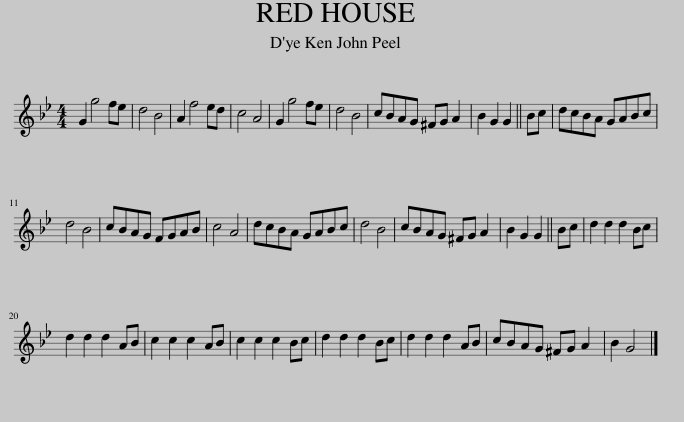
X:1
L:1/8
M:4/4
I:linebreak $
K:Gmin
V:1 treble
V:1
 G2 g4 fe | d4 B4 | A2 f4 ed | c4 A4 | G2 g4 fe | %5
 d4 B4 | cBAG ^FG A2 | B2 G2 G2 || Bc | dcBA GABc |$ %10
 d4 B4 | cBAG FGAB | c4 A4 | dcBA GABc | d4 B4 | %15
 cBAG ^FG A2 | B2 G2 G2 || Bc | d2 d2 d2 Bc |$ d2 d2 d2 AB | %20
 c2 c2 c2 AB | c2 c2 c2 Bc | d2 d2 d2 Bc | d2 d2 d2 AB | cBAG ^FG A2 | %25
 B2 G4 |] %26
